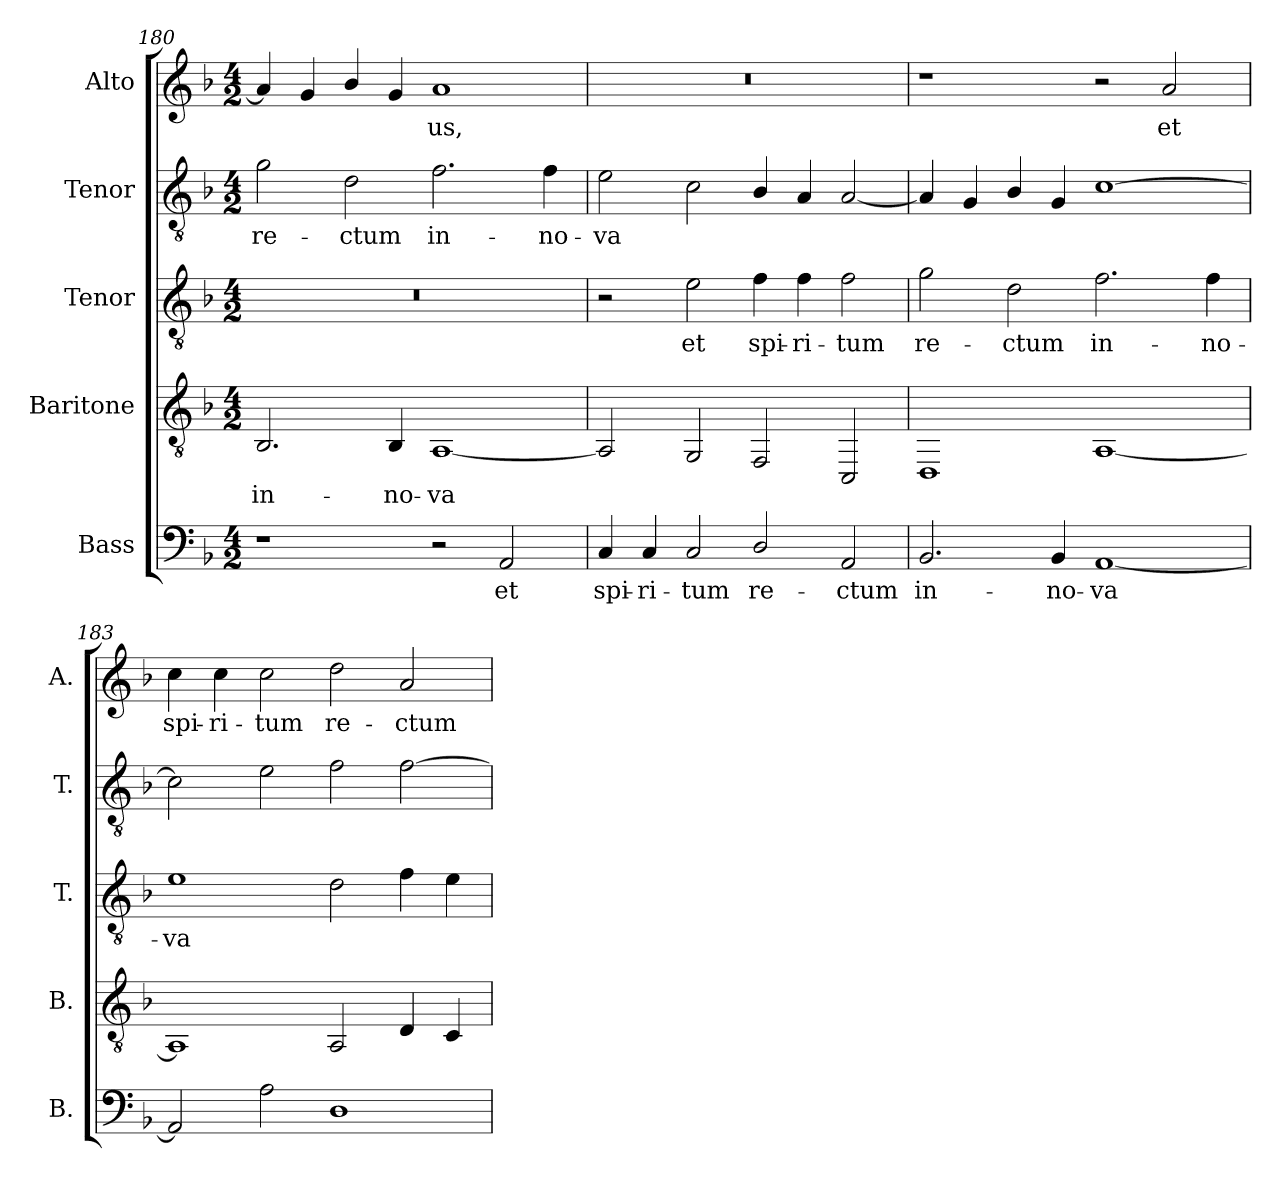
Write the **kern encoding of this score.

**kern	**text	**kern	**text	**kern	**text	**kern	**text	**kern	**text
*part5	*part5	*part4	*part4	*part3	*part3	*part2	*part2	*part1	*part1
*staff5	*staff5	*staff4	*staff4	*staff3	*staff3	*staff2	*staff2	*staff1	*staff1
*I"Bass	*	*I"Baritone	*	*I"Tenor	*	*I"Tenor	*	*I"Alto	*
*I'B.	*	*I'B.	*	*I'T.	*	*I'T.	*	*I'A.	*
*clefF4	*	*clefGv2	*	*clefGv2	*	*clefGv2	*	*clefG2	*
*	*	*	*	*ITrd7c12	*	*ITrd7c12	*	*	*
*k[b-]	*	*k[b-]	*	*k[b-]	*	*k[b-]	*	*k[b-]	*
*F:	*	*F:	*	*F:	*	*F:	*	*F:	*
*M4/2	*	*M4/2	*	*M4/2	*	*M4/2	*	*M4/2	*
=180	=180	=180	=180	=180	=180	=180	=180	=180	=180
!	!	!	!LO:LY:b:color=#000000	!LO:N:vis=1	!	!	!	!	!
!	!	!	!	!	!	!	!LO:LY:b:color=#000000	!	!
1r	.	2.BB-i/	in-	0r	.	2Gi\	re-	4ai/]	.
.	.	.	.	.	.	.	.	4gi/	.
!	!	!	!	!	!	!	!LO:LY:b:color=#000000	!	!
.	.	.	.	.	.	2Di\	-ctum	4b-i/	.
!	!	!	!LO:LY:b:color=#000000	!	!	!	!	!	!
.	.	4BB-i/	-no-	.	.	.	.	4gi/	.
!	!	!	!LO:LY:b:color=#000000	!	!	!	!	!	!
!	!	!	!	!	!	!	!LO:LY:b:color=#000000	!	!
!	!	!	!	!	!	!	!	!	!LO:LY:b:color=#000000
2r	.	[1AAi	-va	.	.	2.Fi\	in-	1ai	-us,
!	!LO:LY:b:color=#000000	!	!	!	!	!	!	!	!
2AAi/	et	.	.	.	.	.	.	.	.
!	!	!	!	!	!	!	!LO:LY:b:color=#000000	!	!
.	.	.	.	.	.	4Fi\	-no-	.	.
=181	=181	=181	=181	=181	=181	=181	=181	=181	=181
!	!LO:LY:b:color=#000000	!	!	!	!	!	!	!	!
!	!	!	!	!	!	!	!LO:LY:b:color=#000000	!LO:N:vis=1	!
4Ci/	spi-	2AAi/]	.	2r	.	2Ei\	-va	0r	.
!	!LO:LY:b:color=#000000	!	!	!	!	!	!	!	!
4Ci/	-ri-	.	.	.	.	.	.	.	.
!	!LO:LY:b:color=#000000	!	!	!	!	!	!	!	!
!	!	!	!	!	!LO:LY:b:color=#000000	!	!	!	!
2Ci/	-tum	2GGi/	.	2Ei\	et	2Ci\	.	.	.
!	!LO:LY:b:color=#000000	!	!	!	!	!	!	!	!
!	!	!	!	!	!LO:LY:b:color=#000000	!	!	!	!
2Di/	re-	2FFi/	.	4Fi\	spi-	4BB-i/	.	.	.
!	!	!	!	!	!LO:LY:b:color=#000000	!	!	!	!
.	.	.	.	4Fi\	-ri-	4AAi/	.	.	.
!	!LO:LY:b:color=#000000	!	!	!	!	!	!	!	!
!	!	!	!	!	!LO:LY:b:color=#000000	!	!	!	!
2AAi/	-ctum	2CCi/	.	2Fi\	-tum	[2AAi/	.	.	.
!!LO:PB:g=z
=182	=182	=182	=182	=182	=182	=182	=182	=182	=182
!	!LO:LY:b:color=#000000	!	!	!	!	!	!	!	!
!	!	!	!	!	!LO:LY:b:color=#000000	!	!	!	!
2.BB-i/	in-	1DDi	.	2Gi\	re-	4AAi/]	.	1r	.
.	.	.	.	.	.	4GGi/	.	.	.
!	!	!	!	!	!LO:LY:b:color=#000000	!	!	!	!
.	.	.	.	2Di\	-ctum	4BB-i/	.	.	.
!	!LO:LY:b:color=#000000	!	!	!	!	!	!	!	!
4BB-i/	-no-	.	.	.	.	4GGi/	.	.	.
!	!LO:LY:b:color=#000000	!	!	!	!	!	!	!	!
!	!	!	!	!	!LO:LY:b:color=#000000	!	!	!	!
[1AAi	-va	[1AAi	.	2.Fi\	in-	[1Ci	.	2r	.
!	!	!	!	!	!	!	!	!	!LO:LY:b:color=#000000
.	.	.	.	.	.	.	.	2ai/	et
!	!	!	!	!	!LO:LY:b:color=#000000	!	!	!	!
.	.	.	.	4Fi\	-no-	.	.	.	.
=183	=183	=183	=183	=183	=183	=183	=183	=183	=183
!	!	!	!	!	!LO:LY:b:color=#000000	!	!	!	!
!	!	!	!	!	!	!	!	!	!LO:LY:b:color=#000000
2AAi/]	.	1AAi]	.	1Ei	-va	2Ci\]	.	4cci\	spi-
!	!	!	!	!	!	!	!	!	!LO:LY:b:color=#000000
.	.	.	.	.	.	.	.	4cci\	-ri-
!	!	!	!	!	!	!	!	!	!LO:LY:b:color=#000000
2Ai\	.	.	.	.	.	2Ei\	.	2cci\	-tum
!	!	!	!	!	!	!	!	!	!LO:LY:b:color=#000000
1Di	.	2AAi/	.	2Di\	.	2Fi\	.	2ddi\	re-
!	!	!	!	!	!	!	!	!	!LO:LY:b:color=#000000
.	.	4Di/	.	4Fi\	.	[2Fi\	.	2ai/	-ctum
.	.	4Ci/	.	4Ei\	.	.	.	.	.
=	=	=	=	=	=	=	=	=	=
*-	*-	*-	*-	*-	*-	*-	*-	*-	*-
